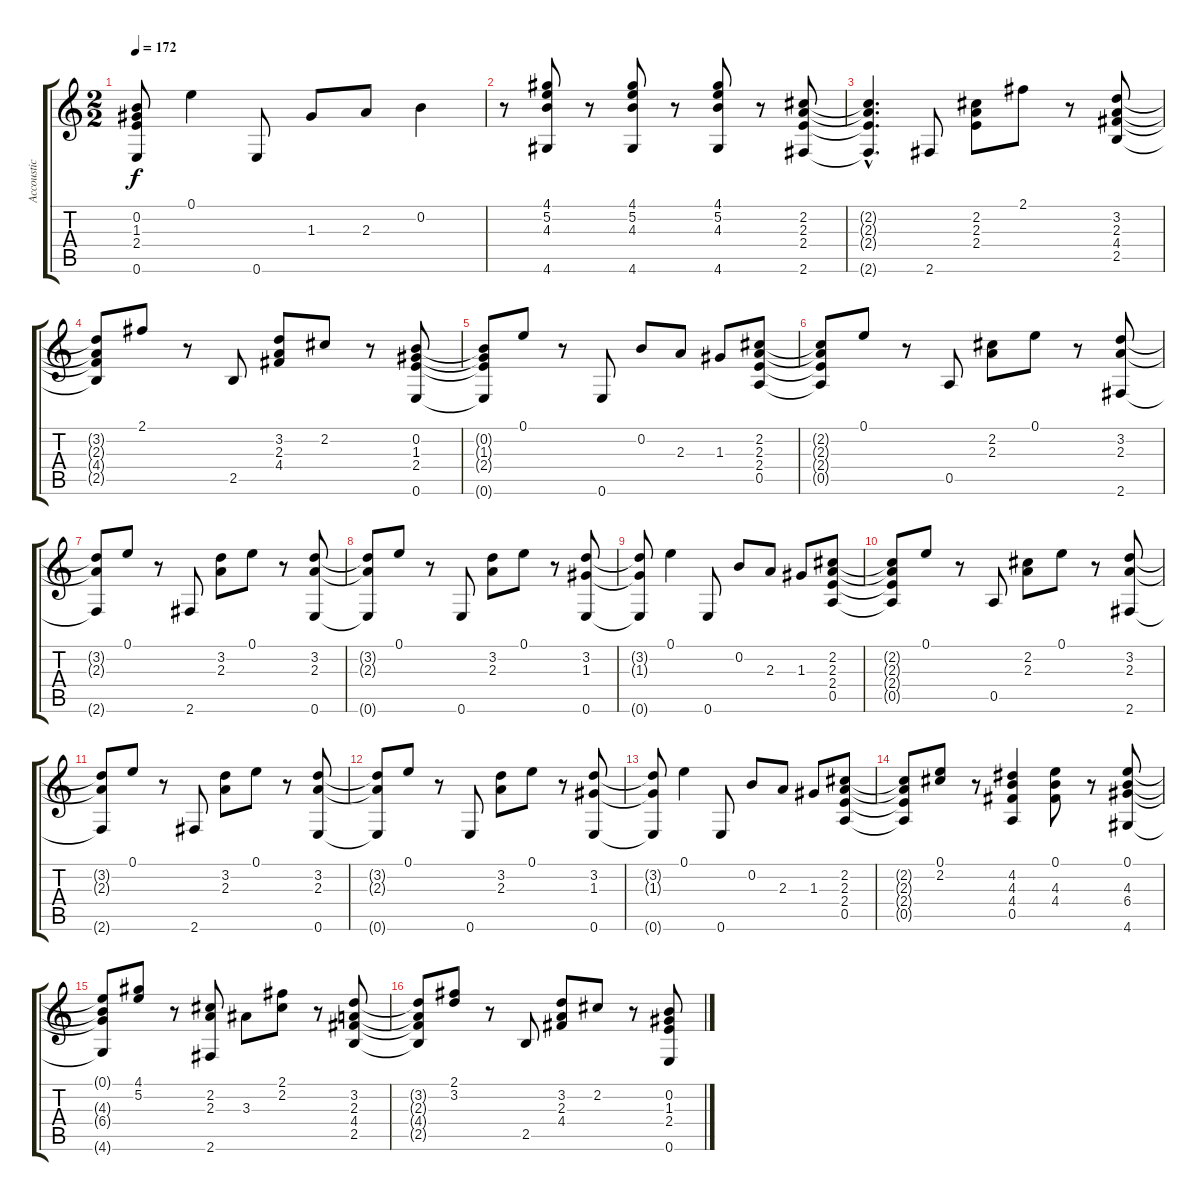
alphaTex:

\track ("Accoustic Guitar" "Accoustic ") {instrument acousticguitarnylon}
\staff {score tabs}
\tuning (E4 B3 G3 D3 A2 E2) {hide}
\ts (2 2)
\tempo 172
\clef g2
\ks c
(0.2{t} 1.3{t} 2.4{t} 0.6{t}).8{dy f} 0.1.4 0.6.8 1.3.8 2.3.8 0.2.4 |
r.8 (4.1 5.2 4.3 4.6).8 r.8 (4.1 5.2 4.3 4.6).8 r.8 (4.1 5.2 4.3 4.6).8 r.8 (2.2 2.3 2.4 2.6).8 |
(2.2{hac t} 2.3{hac t} 2.4{hac t} 2.6{hac t}).4{d} 2.6.8 (2.2 2.3 2.4).8 2.1.8 r.8 (3.2 2.3 4.4 2.5).8 |
(3.2{t} 2.3{t} 4.4{t} 2.5{t}).8 2.1.8 r.8 2.5.8 (3.2 2.3 4.4).8 2.2.8 r.8 (0.2 1.3 2.4 0.6).8 |
(0.2{t} 1.3{t} 2.4{t} 0.6{t}).8 0.1.8 r.8 0.6.8 0.2.8 2.3.8 1.3.8 (2.2 2.3 2.4 0.5).8 |
(2.2{t} 2.3{t} 2.4{t} 0.5{t}).8 0.1.8 r.8 0.5.8 (2.2 2.3).8 0.1.8 r.8 (3.2 2.3 2.6).8 |
(3.2{t} 2.3{t} 2.6{t}).8 0.1.8 r.8 2.6.8 (3.2 2.3).8 0.1.8 r.8 (3.2 2.3 0.6).8 |
(3.2{t} 2.3{t} 0.6{t}).8 0.1.8 r.8 0.6.8 (3.2 2.3).8 0.1.8 r.8 (3.2 1.3 0.6).8 |
(3.2{t} 1.3{t} 0.6{t}).8 0.1.4 0.6.8 0.2.8 2.3.8 1.3.8 (2.2 2.3 2.4 0.5).8 |
(2.2{t} 2.3{t} 2.4{t} 0.5{t}).8 0.1.8 r.8 0.5.8 (2.2 2.3).8 0.1.8 r.8 (3.2 2.3 2.6).8 |
(3.2{t} 2.3{t} 2.6{t}).8 0.1.8 r.8 2.6.8 (3.2 2.3).8 0.1.8 r.8 (3.2 2.3 0.6).8 |
(3.2{t} 2.3{t} 0.6{t}).8 0.1.8 r.8 0.6.8 (3.2 2.3).8 0.1.8 r.8 (3.2 1.3 0.6).8 |
(3.2{t} 1.3{t} 0.6{t}).8 0.1.4 0.6.8 0.2.8 2.3.8 1.3.8 (2.2 2.3 2.4 0.5).8 |
(2.2{t} 2.3{t} 2.4{t} 0.5{t}).8 (0.1 2.2).8 r.8 (4.2 4.3 4.4 0.5).4 (0.1 4.3 4.4).8 r.8 (0.1 4.3 6.4 4.6).8 |
(0.1{t} 4.3{t} 6.4{t} 4.6{t}).8 (4.1 5.2).8 r.8 (2.2 2.3 2.6).8 3.3.8 (2.1 2.2).8 r.8 (3.2 2.3 4.4 2.5).8 |
(3.2{t} 2.3{t} 4.4{t} 2.5{t}).8 (2.1 3.2).8 r.8 2.5.8 (3.2 2.3 4.4).8 2.2.8 r.8 (0.2 1.3 2.4 0.6).8
